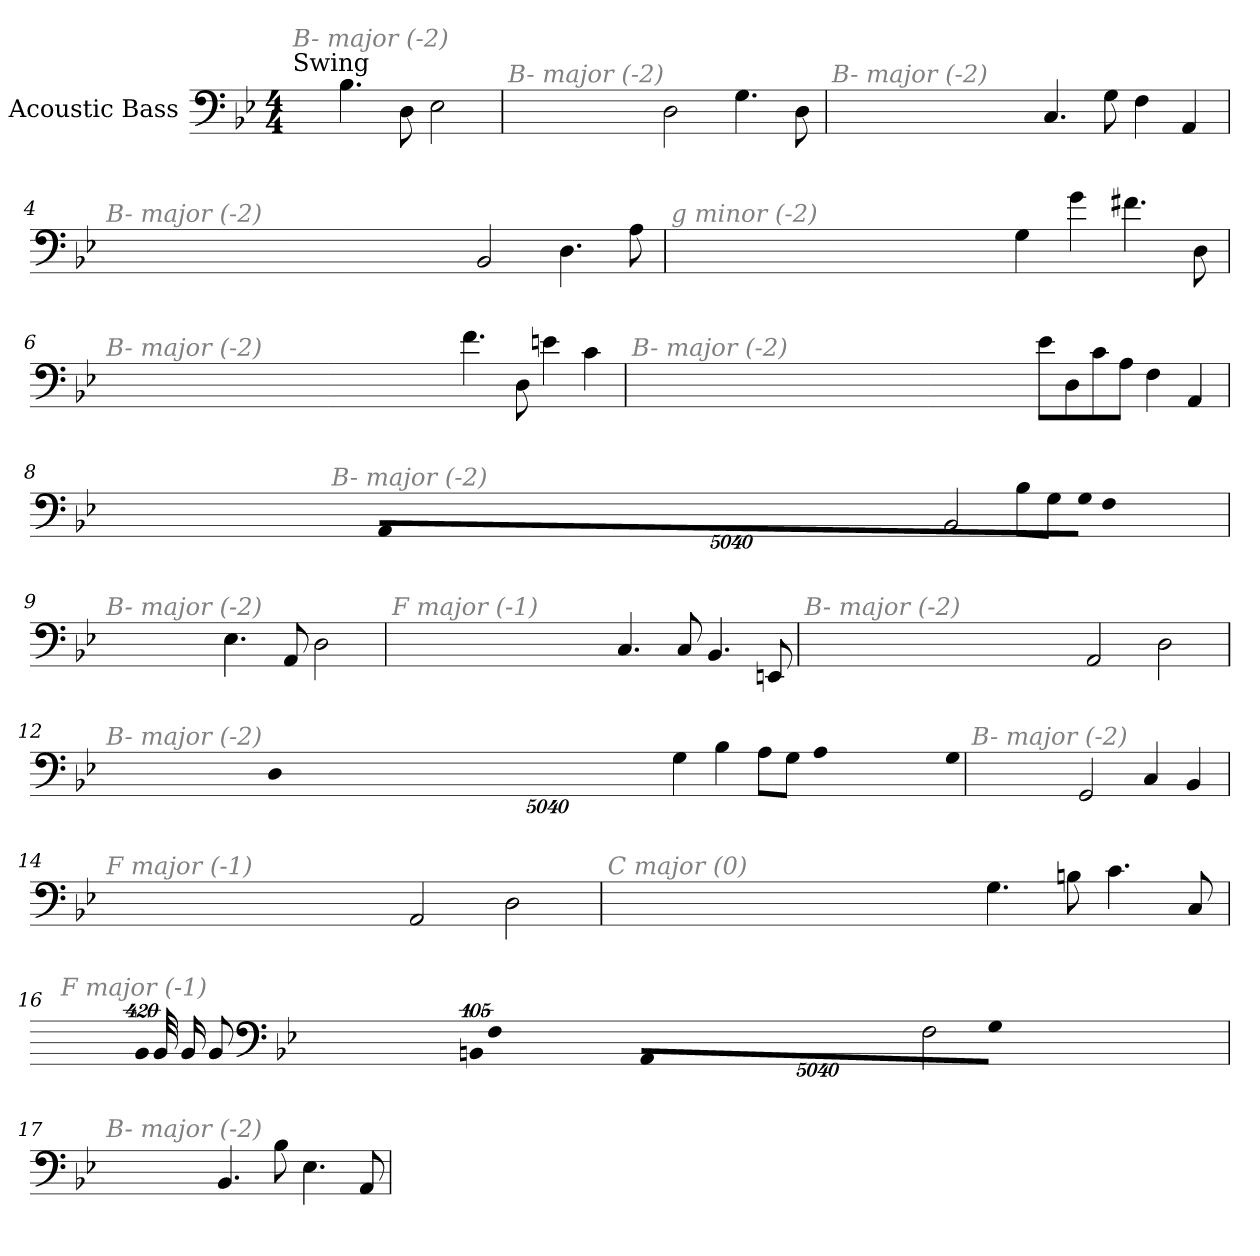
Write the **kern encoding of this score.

**kern
*part1
*staff1
*I"Acoustic Bass
*clefF4
*ITrd7c12
*k[b-e-]
*B-:
*M4/4
*MM140
=1
!LO:TX:a:t=Swing
!LO:TX:i:color=#808080:t=B- major (-2)
4.BB-
8DD
2EE-
=2
!LO:TX:i:color=#808080:t=B- major (-2)
2DD
4.GG
8DD
=3
!LO:TX:i:color=#808080:t=B- major (-2)
4.CC
8GG
4FF
4AAA
=4
!LO:TX:i:color=#808080:t=B- major (-2)
2BBB-
4.DD
8AA
=5
!LO:TX:i:color=#808080:t=g minor (-2)
4GG
4G
4.F#X
8DD
=6
!LO:TX:i:color=#808080:t=B- major (-2)
4.F
8DD
4En
4C
=7
!LO:TX:i:color=#808080:t=B- major (-2)
8E-L
8DD
8C
8AAJ
4FF
4AAA
=8
!LO:TX:i:color=#808080:t=B- major (-2)
2BBB-
8BB-L
8GGJ
!LO:N:vis=8
40320%3347GGL
!LO:N:vis=8
40320%3347FF
!LO:N:vis=8
40320%3347AAAJ
=9
!LO:TX:i:color=#808080:t=B- major (-2)
4.EE-
8AAA
2DD
=10
!LO:TX:i:color=#808080:t=F major (-1)
4.CC
8CC
4.BBB-
8EEEn
=11
!LO:TX:i:color=#808080:t=B- major (-2)
2AAA
2DD
=12
!LO:TX:i:color=#808080:t=B- major (-2)
4GG
4BB-
8AAL
8GGJ
!LO:N:vis=8
40320%3347AAL
!LO:N:vis=8
40320%3347GG
!LO:N:vis=8
40320%3347DDJ
=13
!LO:TX:i:color=#808080:t=B- major (-2)
2GGG
4CC
4BBB-
=14
!LO:TX:i:color=#808080:t=F major (-1)
2AAA
2DD
=15
!LO:TX:i:color=#808080:t=C major (0)
4.GG
8BBn
4.C
8CC
=16
!LO:TX:i:color=#808080:t=F major (-1)
2FF
!LO:N:vis=8
40320%3347GGL
!LO:N:vis=8
40320%3347FF
!LO:N:vis=8
40320%3347AAAJ
!LO:N:vis=1024
[13440%13BBBn
8BBB_
16BBB_
32BBB_
!LO:N:vis=1024%31
13440%407BBB]
=17
!LO:TX:i:color=#808080:t=B- major (-2)
4.BBB-
8BB-
4.EE-
8AAA
=
*-
